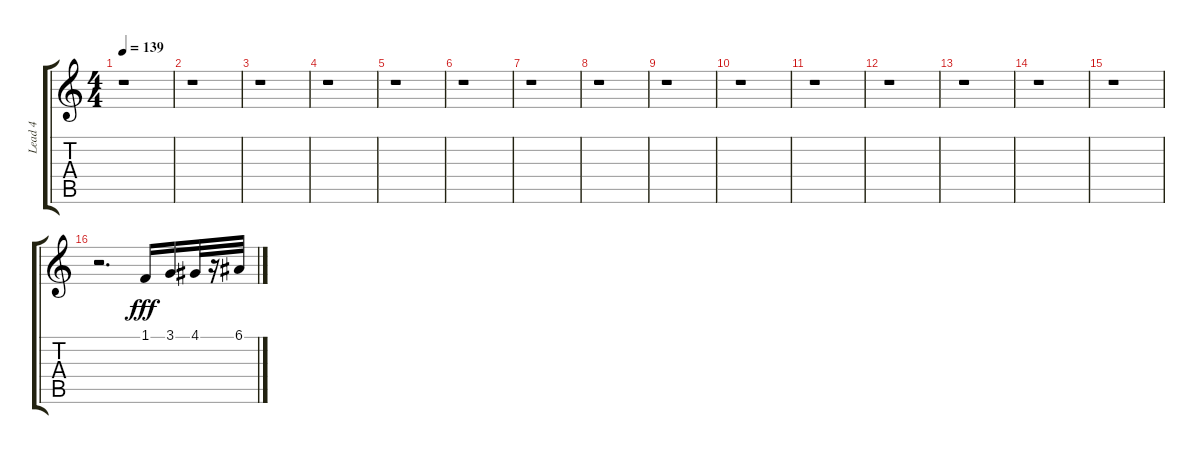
\track ("Lead 4" "Lead 4") {instrument baritonesax}
\staff {score tabs}
\tuning (E4 B3 G3 D3 A2 E2) {hide}
\ts (4 4)
\tempo 139
\clef g2
\ks c
r.1{dy fff} |
r.1 |
r.1 |
r.1 |
r.1 |
r.1 |
r.1 |
r.1 |
r.1 |
r.1 |
r.1 |
r.1 |
r.1 |
r.1 |
r.1 |
r.2{d} 1.1.16 3.1.16 4.1.32 r.16 6.1.32
